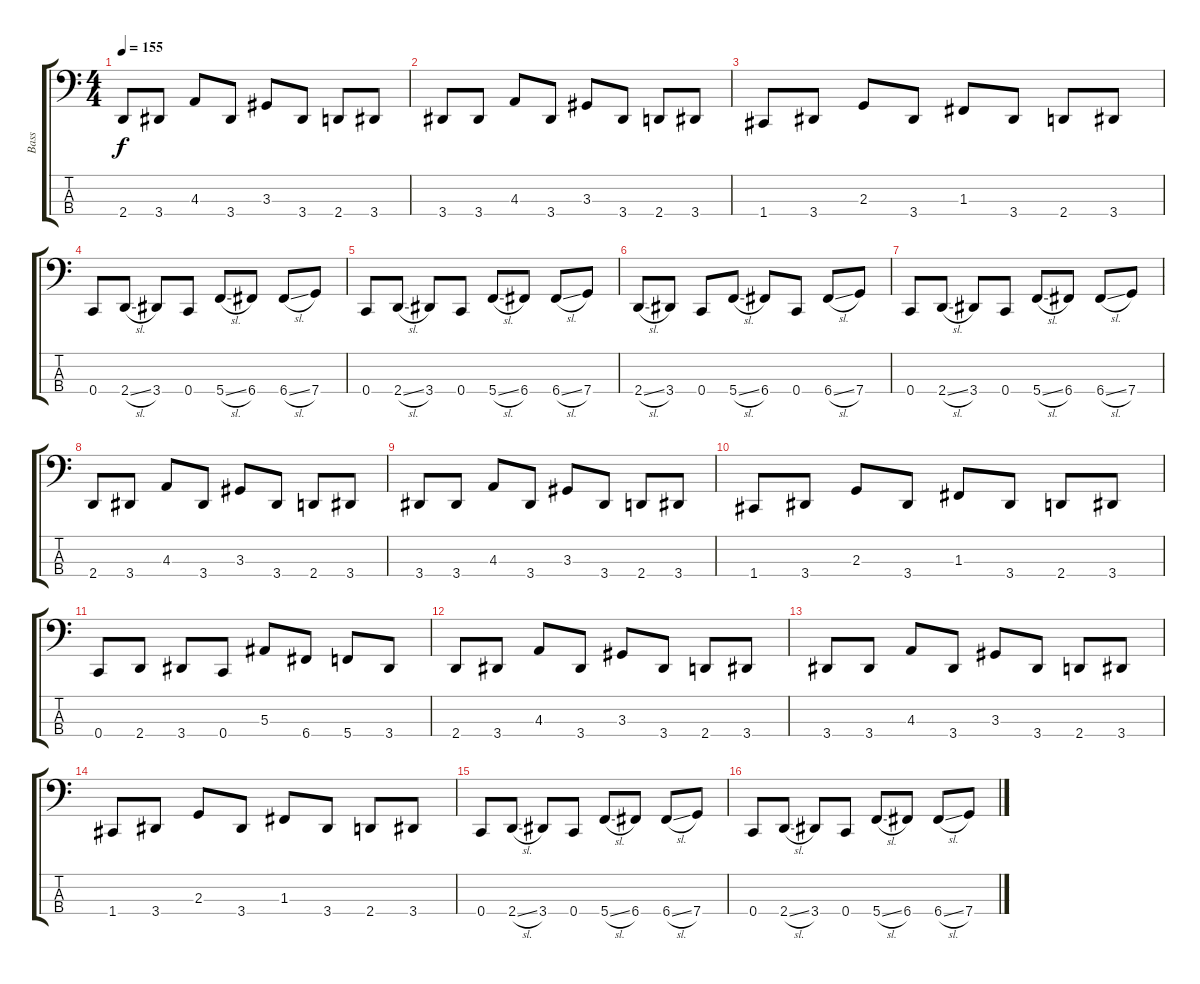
\track ("Bass" "Bass") {instrument electricbassfinger}
\staff {score tabs}
\tuning (Eb2 Bb1 F1 C1) {hide}
\ts (4 4)
\tempo 155
\clef f4
\ks c
2.4.8{dy f} 3.4.8 4.3.8 3.4.8 3.3.8 3.4.8 2.4.8 3.4.8 |
3.4.8 3.4.8 4.3.8 3.4.8 3.3.8 3.4.8 2.4.8 3.4.8 |
1.4.8 3.4.8 2.3.8 3.4.8 1.3.8 3.4.8 2.4.8 3.4.8 |
0.4.8 2.4{sl}.8 3.4.8 0.4.8 5.4{sl}.8 6.4.8 6.4{sl}.8 7.4.8 |
0.4.8 2.4{sl}.8 3.4.8 0.4.8 5.4{sl}.8 6.4.8 6.4{sl}.8 7.4.8 |
2.4{sl}.8 3.4.8 0.4.8 5.4{sl}.8 6.4.8 0.4.8 6.4{sl}.8 7.4.8 |
0.4.8 2.4{sl}.8 3.4.8 0.4.8 5.4{sl}.8 6.4.8 6.4{sl}.8 7.4.8 |
2.4.8 3.4.8 4.3.8 3.4.8 3.3.8 3.4.8 2.4.8 3.4.8 |
3.4.8 3.4.8 4.3.8 3.4.8 3.3.8 3.4.8 2.4.8 3.4.8 |
1.4.8 3.4.8 2.3.8 3.4.8 1.3.8 3.4.8 2.4.8 3.4.8 |
0.4.8 2.4.8 3.4.8 0.4.8 5.3.8 6.4.8 5.4.8 3.4.8 |
2.4.8 3.4.8 4.3.8 3.4.8 3.3.8 3.4.8 2.4.8 3.4.8 |
3.4.8 3.4.8 4.3.8 3.4.8 3.3.8 3.4.8 2.4.8 3.4.8 |
1.4.8 3.4.8 2.3.8 3.4.8 1.3.8 3.4.8 2.4.8 3.4.8 |
0.4.8 2.4{sl}.8 3.4.8 0.4.8 5.4{sl}.8 6.4.8 6.4{sl}.8 7.4.8 |
0.4.8 2.4{sl}.8 3.4.8 0.4.8 5.4{sl}.8 6.4.8 6.4{sl}.8 7.4.8
